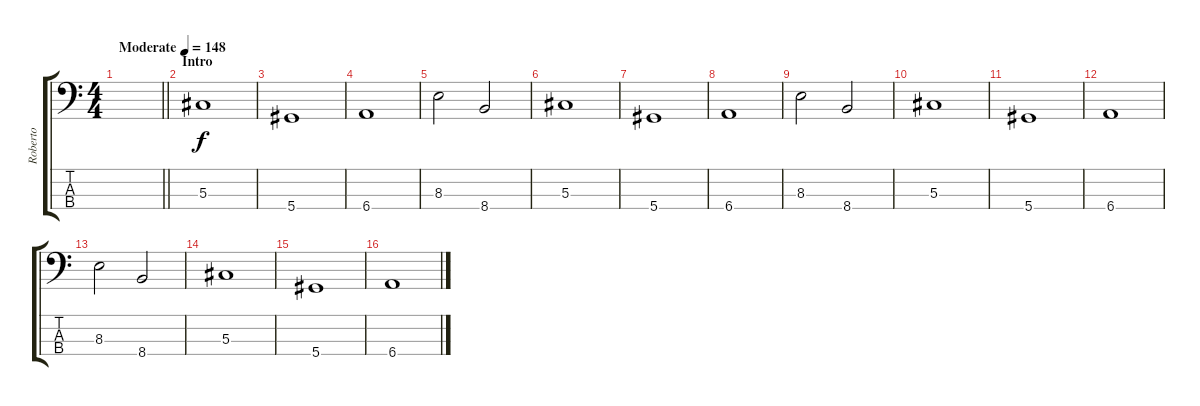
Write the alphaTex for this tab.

\track ("Roberto" "Roberto") {instrument electricbassfinger}
\staff {score tabs}
\tuning (Gb2 Db2 Ab1 Eb1) {hide}
\ts (4 4)
\tempo (148 "Moderate")
\clef f4
\barLineRight lightlight
\ks c
|
\section ("" "Intro")
5.3.1 |
5.4.1 |
6.4.1 |
8.3.2 8.4.2 |
5.3.1 |
5.4.1 |
6.4.1 |
8.3.2 8.4.2 |
5.3.1 |
5.4.1 |
6.4.1 |
8.3.2 8.4.2 |
5.3.1 |
5.4.1 |
6.4.1
